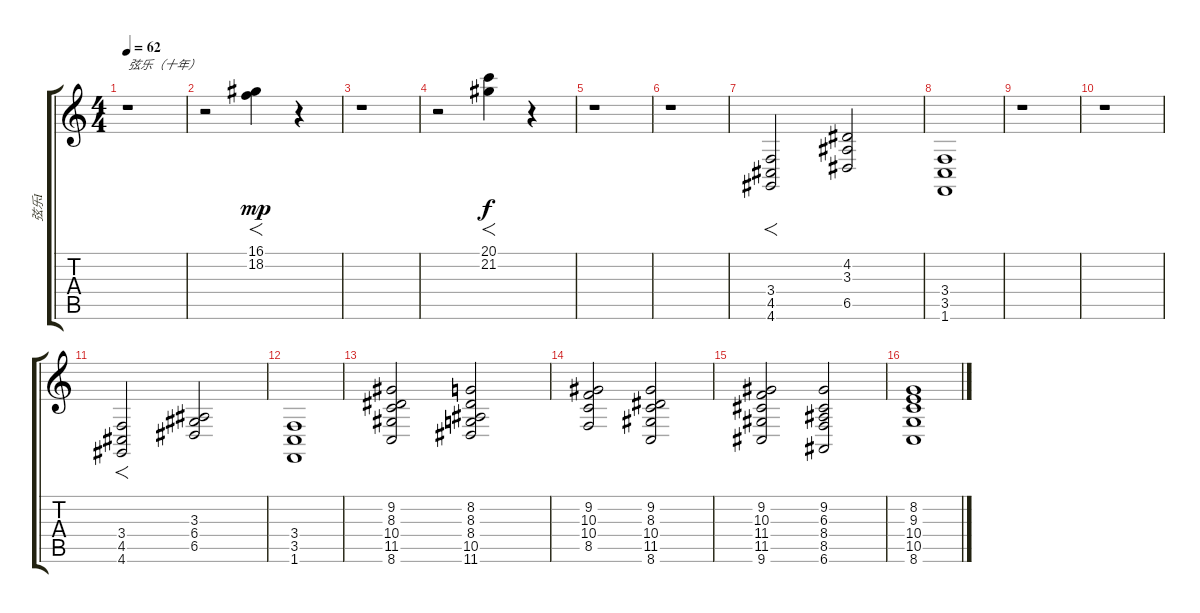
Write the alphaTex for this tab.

\track ("弦乐Ⅰ" "弦乐Ⅰ") {instrument stringensemble1}
\staff {score tabs}
\tuning (E4 B3 G3 D3 A2 E2) {hide}
\ts (4 4)
\tempo 62
\clef g2
\ks c
r.1{txt "弦乐（十年）" dy mp instrument stringensemble1} |
r.2 (16.1 18.2).4{f} r.4 |
r.1 |
r.2 (20.1 21.2).4{f dy f} r.4 |
r.1 |
r.1 |
(3.4 4.5 4.6).2{f} (4.2 3.3 6.5).2 |
(3.4 3.5 1.6).1 |
r.1 |
r.1 |
(3.4 4.5 4.6).2{f} (3.3 6.4 6.5).2 |
(3.4 3.5 1.6).1 |
(9.2 8.3 10.4 11.5 8.6).2{volume 5} (8.2 8.3 8.4 10.5 11.6).2 |
(9.2 10.3 10.4 8.5).2 (9.2 8.3 10.4 11.5 8.6).2 |
(9.2 10.3 11.4 11.5 9.6).2 (9.2 6.3 8.4 8.5 6.6).2 |
(8.2 9.3 10.4 10.5 8.6).1
